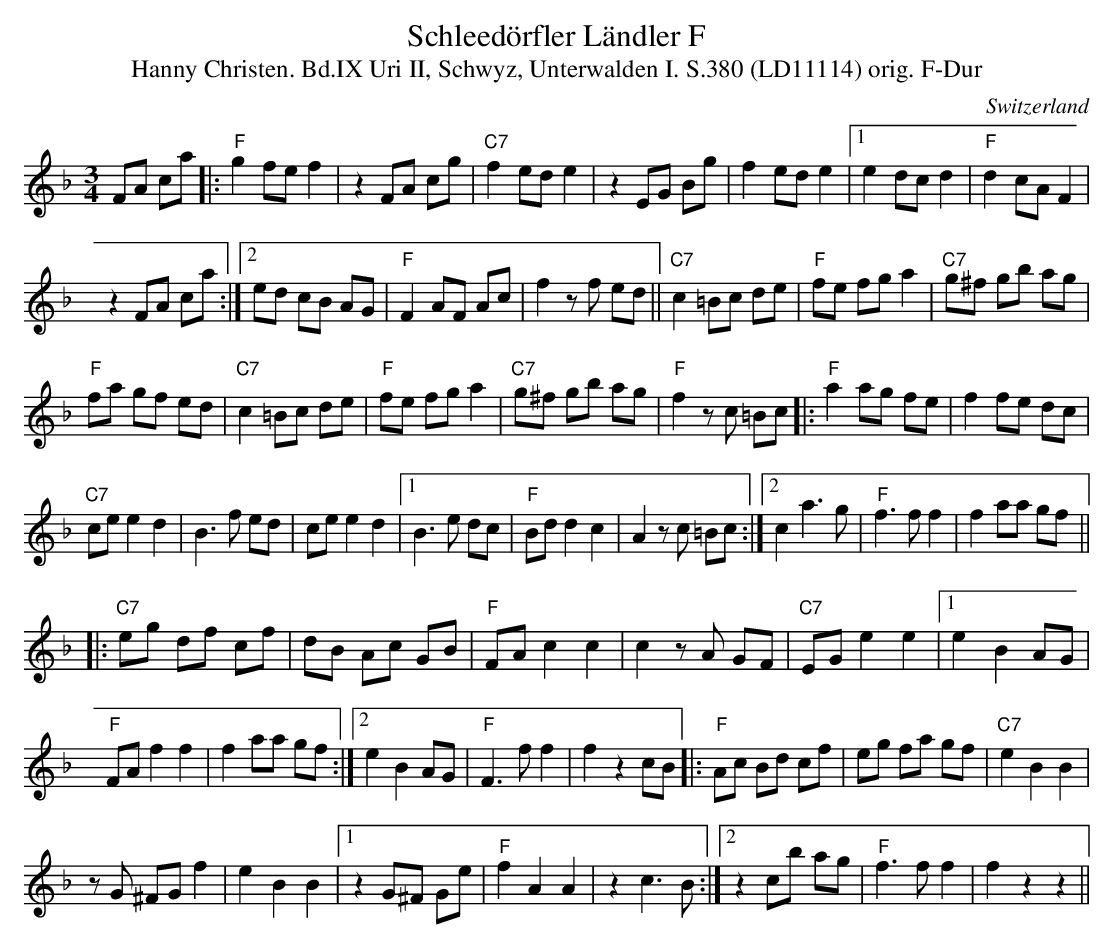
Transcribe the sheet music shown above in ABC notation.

X:1
T: Schleed\"orfler L\"andler F
T:Hanny Christen. Bd.IX Uri II, Schwyz, Unterwalden I. S.380 (LD11114) orig. F-Dur
M:3/4
L:1/8
O:Switzerland
K:F major
FA ca |: "F"g2 fe f2 | z2 FA cg | "C7"f2 ed e2 | z2 EG Bg | f2 ed e2 |1 e2 dc d2 | "F"d2 cA F2 |
z2 FA ca :|2 ed cB AG | "F"F2 AF Ac | f2 zf ed || "C7"c2 =Bc de | "F"fe fg a2 | "C7"g^f gb ag |
"F"fa gf ed | "C7"c2 =Bc de | "F"fe fg a2 | "C7"g^f gb ag | "F"f2 zc =Bc |: "F"a2 ag fe | f2 fe dc |
"C7"ce e2 d2 | B3f ed | ce e2d2 |1 B3e dc | "F"Bd d2c2 | A2 zc =Bc :|2 c2 a3g | "F"f3f f2 | f2 aa gf ||
|: "C7"eg df cf | dB Ac GB | "F"FA c2c2 | c2 zA GF | "C7"EG e2e2 |1 e2 B2 AG |
"F"FA f2f2 | f2 aa gf :|2 e2B2 AG | "F"F3f f2 | f2 z2 cB |: "F"Ac Bd cf | eg fa gf | "C7"e2B2B2 |
zG ^FG f2 | e2B2B2 |1 z2 G^F Ge | "F"f2A2A2 | z2 c3B :|2 z2 cb ag | "F"f3f f2 | f2 z2z2 ||
